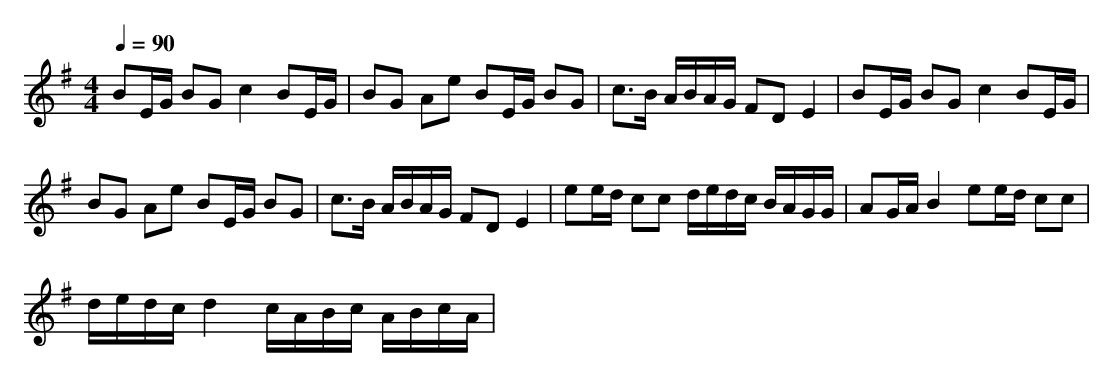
X:1
T:
M: 4/4
L: 1/8
Q:1/4=90
K:G % 1 sharps
BE/2G/2 BG c2 BE/2G/2|BG Ae BE/2G/2 BG|c3/2B/2 A/2B/2A/2G/2 FD E2|BE/2G/2 BG c2 BE/2G/2|
BG Ae BE/2G/2 BG|c3/2B/2 A/2B/2A/2G/2 FD E2|ee/2d/2 cc d/2e/2d/2c/2 B/2A/2G/2G/2|AG/2A/2 B2 ee/2d/2 cc|
d/2e/2d/2c/2 d2 c/2A/2B/2c/2 A/2B/2c/2A/2|
